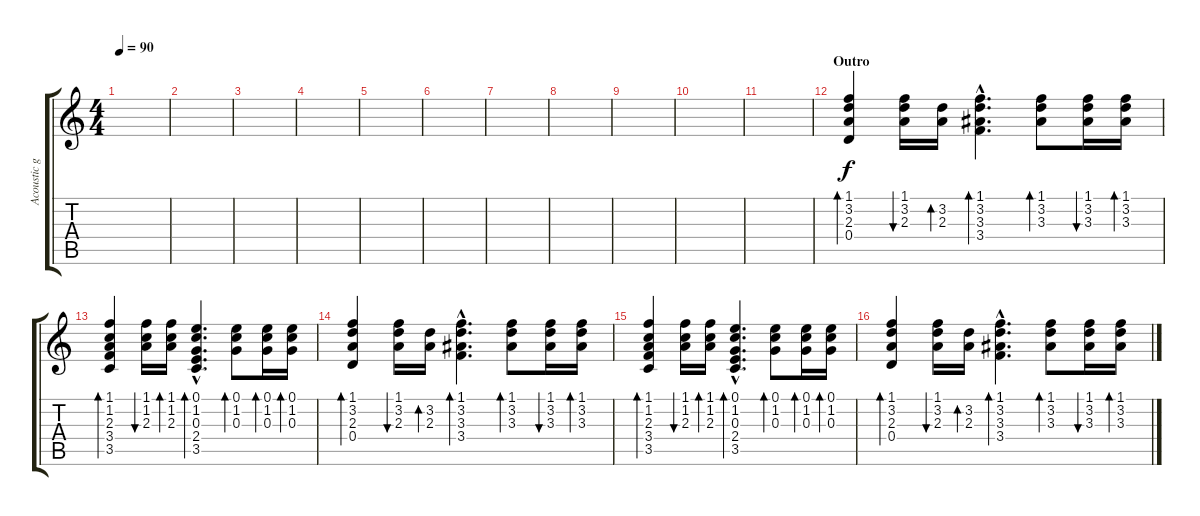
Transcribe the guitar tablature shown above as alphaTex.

\track ("Acoustic guitar (rhytm)" "Acoustic g") {instrument acousticguitarsteel}
\staff {score tabs}
\tuning (E4 B3 G3 D3 A2 E2) {hide}
\ts (4 4)
\tempo 90
\clef g2
\ks c
|
|
|
|
|
|
|
|
|
|
|
\section ("" "Outro")
(1.1 3.2 2.3 0.4).4{bd 60} (1.1 3.2 2.3).16{bu 30} (3.2 2.3).16{bd 30} (1.1{hac} 3.2{hac} 3.3{hac} 3.4{hac}).4{d bd 60} (1.1 3.2 3.3).8{bd 60} (1.1 3.2 3.3).16{bu 60} (1.1 3.2 3.3).16{bd 60} |
(1.1 1.2 2.3 3.4 3.5).4{bd 60} (1.1 1.2 2.3).16{bu 30} (1.1 1.2 2.3).16{bd 30} (0.1{hac} 1.2{hac} 0.3{hac} 2.4{hac} 3.5{hac}).4{d bd 60} (0.1 1.2 0.3).8{bd 30} (0.1 1.2 0.3).16{bd 30} (0.1 1.2 0.3).16{bd 30} |
(1.1 3.2 2.3 0.4).4{bd 60} (1.1 3.2 2.3).16{bu 30} (3.2 2.3).16{bd 30} (1.1{hac} 3.2{hac} 3.3{hac} 3.4{hac}).4{d bd 60} (1.1 3.2 3.3).8{bd 60} (1.1 3.2 3.3).16{bu 60} (1.1 3.2 3.3).16{bd 60} |
(1.1 1.2 2.3 3.4 3.5).4{bd 60} (1.1 1.2 2.3).16{bu 30} (1.1 1.2 2.3).16{bd 30} (0.1{hac} 1.2{hac} 0.3{hac} 2.4{hac} 3.5{hac}).4{d bd 60} (0.1 1.2 0.3).8{bd 30} (0.1 1.2 0.3).16{bd 30} (0.1 1.2 0.3).16{bd 30} |
(1.1 3.2 2.3 0.4).4{bd 60} (1.1 3.2 2.3).16{bu 30} (3.2 2.3).16{bd 30} (1.1{hac} 3.2{hac} 3.3{hac} 3.4{hac}).4{d bd 60} (1.1 3.2 3.3).8{bd 60} (1.1 3.2 3.3).16{bu 60} (1.1 3.2 3.3).16{bd 60}
